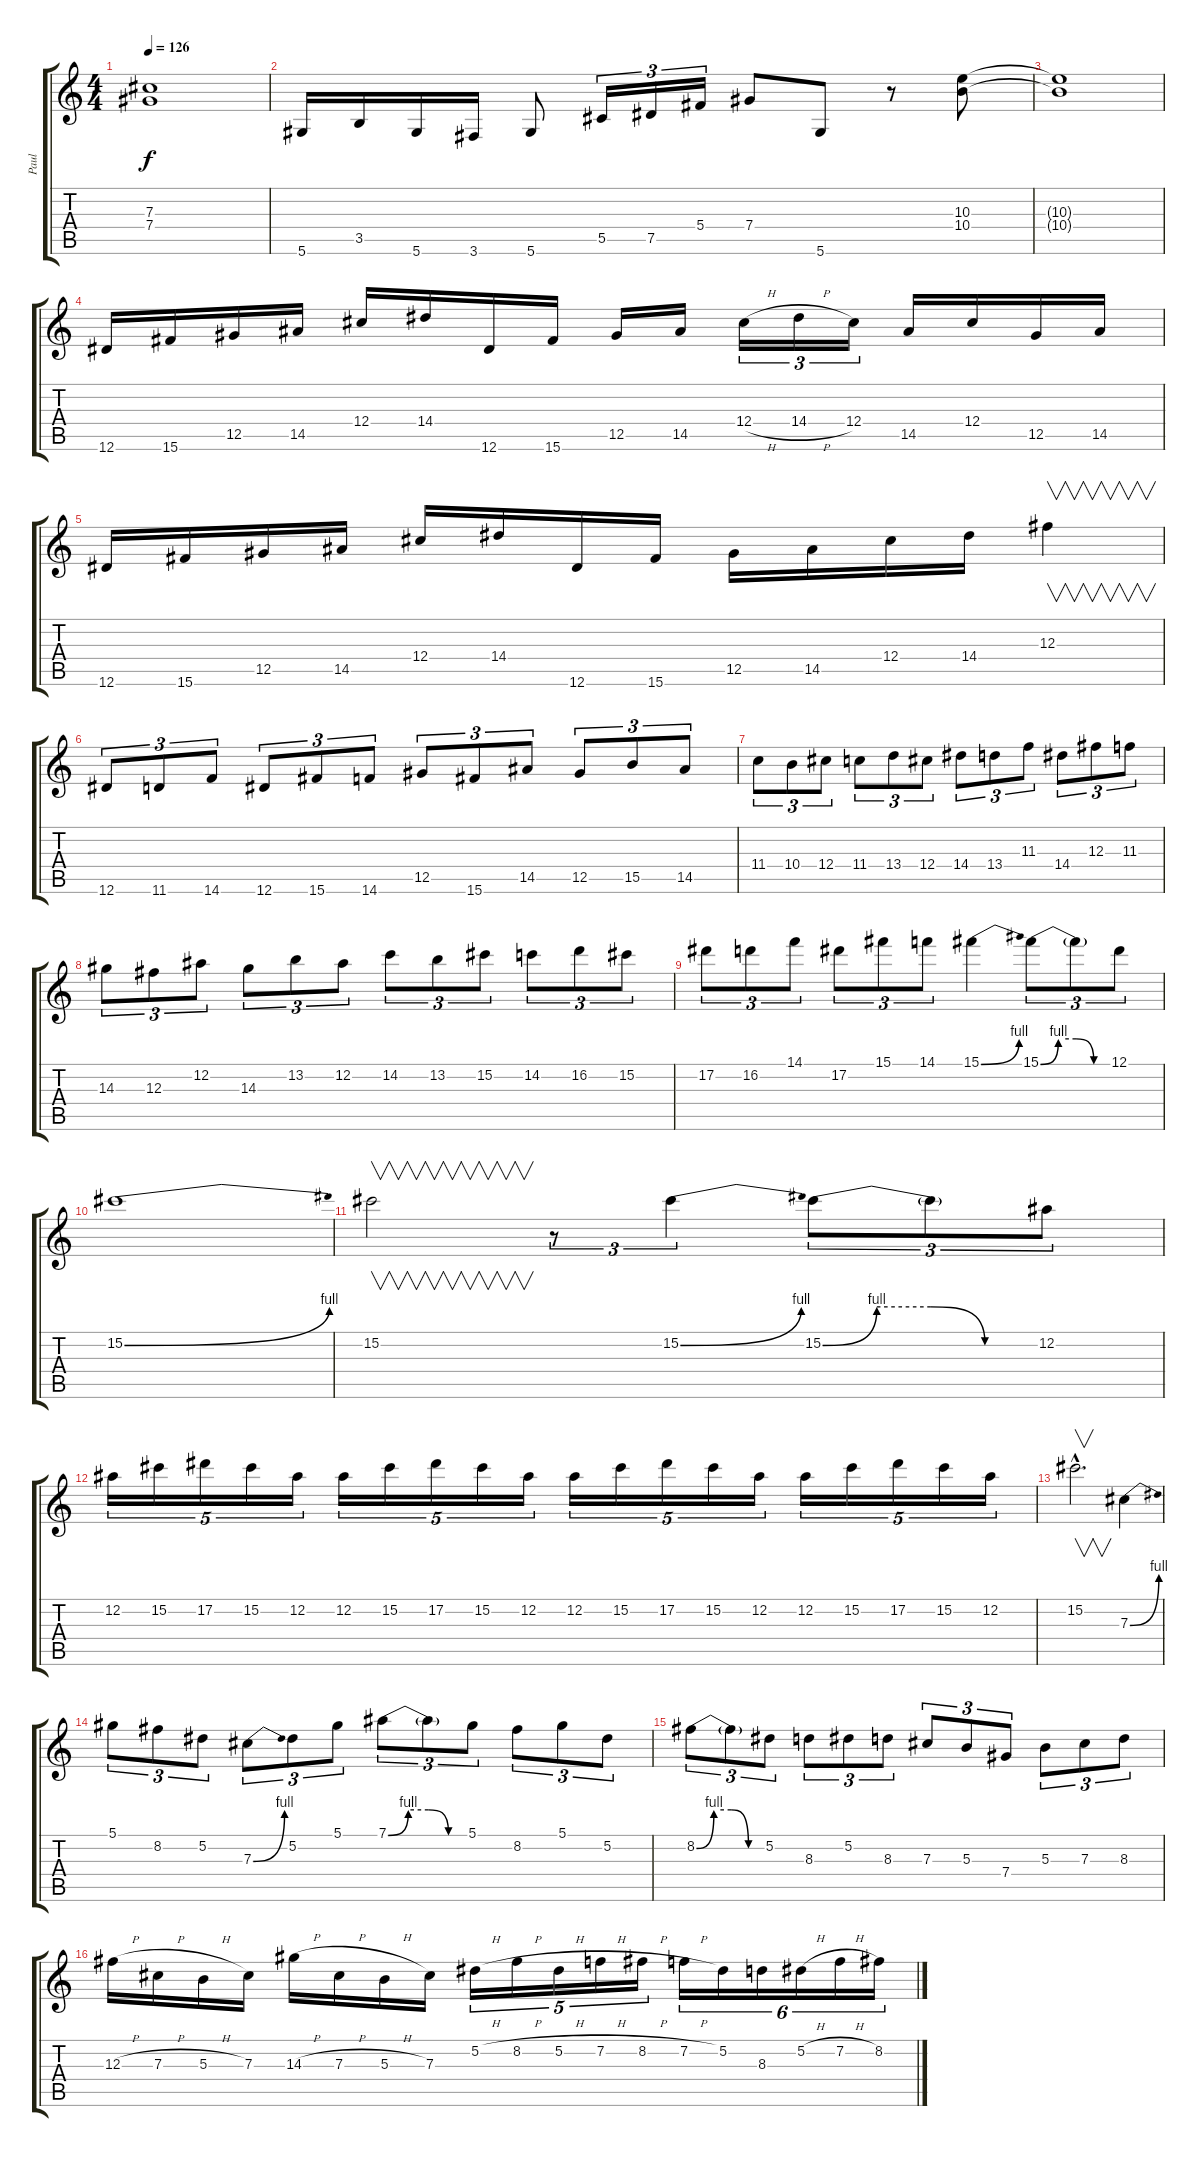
\track ("Paul" "Paul") {instrument distortionguitar}
\staff {score tabs}
\tuning (Eb4 Bb3 Gb3 Db3 Ab2 Eb2) {hide}
\ts (4 4)
\tempo 126
\clef g2
\ks c
(7.3{t} 7.4{t}).1{dy f} |
5.6.16 3.5.16 5.6.16 3.6.16 5.6.8 5.5.16{tu (3 2)} 7.5.16{tu (3 2)} 5.4.16{tu (3 2)} 7.4.8 5.6.8 r.8 (10.3 10.4).8 |
(10.3{t} 10.4{t}).1 |
12.6.16 15.6.16 12.5.16 14.5.16 12.4.16 14.4.16 12.6.16 15.6.16 12.5.16 14.5.16 12.4{h}.16{tu (3 2)} 14.4{h}.16{tu (3 2)} 12.4.16{tu (3 2)} 14.5.16 12.4.16 12.5.16 14.5.16 |
12.6.16 15.6.16 12.5.16 14.5.16 12.4.16 14.4.16 12.6.16 15.6.16 12.5.16 14.5.16 12.4.16 14.4.16 12.3.4{v} |
12.6.8{tu (3 2)} 11.6.8{tu (3 2)} 14.6.8{tu (3 2)} 12.6.8{tu (3 2)} 15.6.8{tu (3 2)} 14.6.8{tu (3 2)} 12.5.8{tu (3 2)} 15.6.8{tu (3 2)} 14.5.8{tu (3 2)} 12.5.8{tu (3 2)} 15.5.8{tu (3 2)} 14.5.8{tu (3 2)} |
11.4.8{tu (3 2)} 10.4.8{tu (3 2)} 12.4.8{tu (3 2)} 11.4.8{tu (3 2)} 13.4.8{tu (3 2)} 12.4.8{tu (3 2)} 14.4.8{tu (3 2)} 13.4.8{tu (3 2)} 11.3.8{tu (3 2)} 14.4.8{tu (3 2)} 12.3.8{tu (3 2)} 11.3.8{tu (3 2)} |
14.3.8{tu (3 2)} 12.3.8{tu (3 2)} 12.2.8{tu (3 2)} 14.3.8{tu (3 2)} 13.2.8{tu (3 2)} 12.2.8{tu (3 2)} 14.2.8{tu (3 2)} 13.2.8{tu (3 2)} 15.2.8{tu (3 2)} 14.2.8{tu (3 2)} 16.2.8{tu (3 2)} 15.2.8{tu (3 2)} |
17.2.8{tu (3 2)} 16.2.8{tu (3 2)} 14.1.8{tu (3 2)} 17.2.8{tu (3 2)} 15.1.8{tu (3 2)} 14.1.8{tu (3 2)} 15.1{be (bend 0 0 60 4)}.4 15.1{be (custom 0 0 15 4 30 4 45 0 60 0)}.8{tu (3 2)} 15.1{t}.8{tu (3 2)} 12.1.8{tu (3 2)} |
15.2{be (bend 0 0 60 4)}.1 |
15.2.2{v} r.8{tu (3 2)} 15.2{be (bend 0 0 60 4)}.4{tu (3 2)} 15.2{be (custom 0 0 15 4 30 4 45 0 60 0)}.8{tu (3 2)} 15.2{t}.8{tu (3 2)} 12.2.8{tu (3 2)} |
12.2.16{tu (5 4)} 15.2.16{tu (5 4)} 17.2.16{tu (5 4)} 15.2.16{tu (5 4)} 12.2.16{tu (5 4)} 12.2.16{tu (5 4)} 15.2.16{tu (5 4)} 17.2.16{tu (5 4)} 15.2.16{tu (5 4)} 12.2.16{tu (5 4)} 12.2.16{tu (5 4)} 15.2.16{tu (5 4)} 17.2.16{tu (5 4)} 15.2.16{tu (5 4)} 12.2.16{tu (5 4)} 12.2.16{tu (5 4)} 15.2.16{tu (5 4)} 17.2.16{tu (5 4)} 15.2.16{tu (5 4)} 12.2.16{tu (5 4)} |
15.2{hac}.2{v d} 7.3{be (bend 0 0 60 4)}.4 |
5.1.8{tu (3 2)} 8.2.8{tu (3 2)} 5.2.8{tu (3 2)} 7.3{be (bend 0 0 60 4)}.8{tu (3 2)} 5.2.8{tu (3 2)} 5.1.8{tu (3 2)} 7.1{be (custom 0 0 15 4 30 4 45 0 60 0)}.8{tu (3 2)} 7.1{t}.8{tu (3 2)} 5.1.8{tu (3 2)} 8.2.8{tu (3 2)} 5.1.8{tu (3 2)} 5.2.8{tu (3 2)} |
8.2{be (custom 0 0 15 4 30 4 45 0 60 0)}.8{tu (3 2)} 8.2{t}.8{tu (3 2)} 5.2.8{tu (3 2)} 8.3.8{tu (3 2)} 5.2.8{tu (3 2)} 8.3.8{tu (3 2)} 7.3.8{tu (3 2)} 5.3.8{tu (3 2)} 7.4.8{tu (3 2)} 5.3.8{tu (3 2)} 7.3.8{tu (3 2)} 8.3.8{tu (3 2)} |
12.3{h}.16 7.3{h}.16 5.3{h}.16 7.3.16 14.3{h}.16 7.3{h}.16 5.3{h}.16 7.3.16 5.2{h}.16{tu (5 4)} 8.2{h}.16{tu (5 4)} 5.2{h}.16{tu (5 4)} 7.2{h}.16{tu (5 4)} 8.2{h}.16{tu (5 4)} 7.2{h}.16{tu (6 4)} 5.2.16{tu (6 4)} 8.3.16{tu (6 4)} 5.2{h}.16{tu (6 4)} 7.2{h}.16{tu (6 4)} 8.2.16{tu (6 4)}
